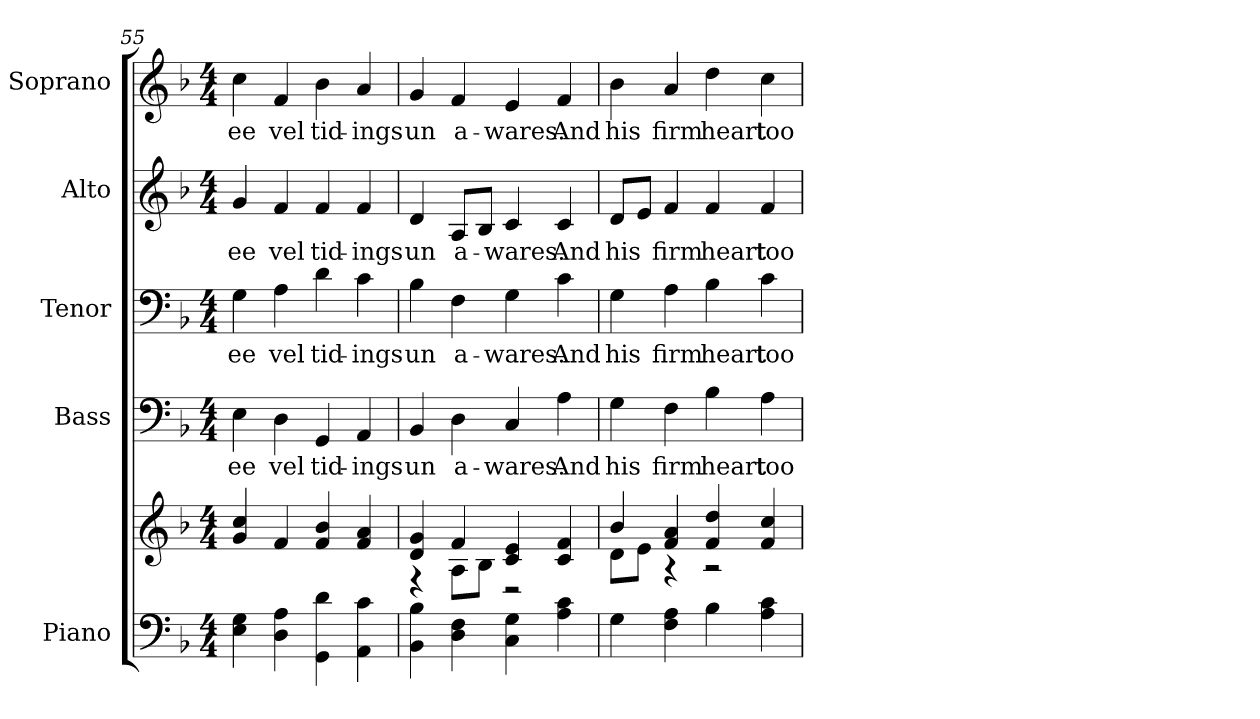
**kern	**kern	**kern	**text	**kern	**text	**kern	**text	**kern	**text
*part5	*part5	*part4	*part4	*part3	*part3	*part2	*part2	*part1	*part1
*staff6	*staff5	*staff4	*staff4	*staff3	*staff3	*staff2	*staff2	*staff1	*staff1
*I"Piano	*	*I"Bass	*	*I"Tenor	*	*I"Alto	*	*I"Soprano	*
*I'Pno.	*	*I'B.	*	*I'T.	*	*I'A.	*	*I'S.	*
!!LO:PB:g=z
*clefF4	*clefG2	*clefF4	*	*clefF4	*	*clefG2	*	*clefG2	*
*k[b-]	*k[b-]	*k[b-]	*	*k[b-]	*	*k[b-]	*	*k[b-]	*
*F:	*F:	*F:	*	*F:	*	*F:	*	*F:	*
*M4/4	*M4/4	*M4/4	*	*M4/4	*	*M4/4	*	*M4/4	*
=55	=55	=55	=55	=55	=55	=55	=55	=55	=55
!	!	!	!LO:LY:b:color=#000000	!	!	!	!	!	!
!	!	!	!	!	!LO:LY:b:color=#000000	!	!	!	!
!	!	!	!	!	!	!	!LO:LY:b:color=#000000	!	!
!	!	!	!	!	!	!	!	!	!LO:LY:b:color=#000000
4Ei\ 4Gi	4gi/ 4cci	4Ei\	ee	4Gi\	ee	4gi/	ee	4cci\	ee
!	!	!	!LO:LY:b:color=#000000	!	!	!	!	!	!
!	!	!	!	!	!LO:LY:b:color=#000000	!	!	!	!
!	!	!	!	!	!	!	!LO:LY:b:color=#000000	!	!
!	!	!	!	!	!	!	!	!	!LO:LY:b:color=#000000
4Di\ 4Ai	4fi/	4Di\	vel	4Ai\	vel	4fi/	vel	4fi/	vel
!	!	!	!LO:LY:b:color=#000000	!	!	!	!	!	!
!	!	!	!	!	!LO:LY:b:color=#000000	!	!	!	!
!	!	!	!	!	!	!	!LO:LY:b:color=#000000	!	!
!	!	!	!	!	!	!	!	!	!LO:LY:b:color=#000000
4GGi\ 4di	4fi/ 4b-i	4GGi/	tid-	4di\	tid-	4fi/	tid-	4b-i\	tid-
!	!	!	!LO:LY:b:color=#000000	!	!	!	!	!	!
!	!	!	!	!	!LO:LY:b:color=#000000	!	!	!	!
!	!	!	!	!	!	!	!LO:LY:b:color=#000000	!	!
!	!	!	!	!	!	!	!	!	!LO:LY:b:color=#000000
4AAi\ 4ci	4fi/ 4ai	4AAi/	-ings	4ci\	-ings	4fi/	-ings	4ai/	-ings
=56	=56	=56	=56	=56	=56	=56	=56	=56	=56
*	*^	*	*	*	*	*	*	*	*
!	!	!	!	!LO:LY:b:color=#000000	!	!	!	!	!	!
!	!	!	!	!	!	!LO:LY:b:color=#000000	!	!	!	!
!	!	!	!	!	!	!	!	!LO:LY:b:color=#000000	!	!
!	!	!	!	!	!	!	!	!	!	!LO:LY:b:color=#000000
4BB-i\ 4B-i	4di/ 4gi	4r	4BB-i/	un	4B-i\	un	4di/	un	4gi/	un
!	!	!	!	!LO:LY:b:color=#000000	!	!	!	!	!	!
!	!	!	!	!	!	!LO:LY:b:color=#000000	!	!	!	!
!	!	!	!	!	!	!	!	!LO:LY:b:color=#000000	!	!
!	!	!	!	!	!	!	!	!	!	!LO:LY:b:color=#000000
4Di\ 4Fi	4fi/	8Ai\L	4Di\	a-	4Fi\	a-	8Ai/L	a-	4fi/	a-
.	.	8B-i\J	.	.	.	.	8B-i/J	.	.	.
!	!	!	!	!LO:LY:b:color=#000000	!	!	!	!	!	!
!	!	!	!	!	!	!LO:LY:b:color=#000000	!	!	!	!
!	!	!	!	!	!	!	!	!LO:LY:b:color=#000000	!	!
!	!	!	!	!	!	!	!	!	!	!LO:LY:b:color=#000000
4Ci\ 4Gi	4ci/ 4ei	2r	4Ci/	-wares.	4Gi\	-wares.	4ci/	-wares.	4ei/	-wares.
!	!	!	!	!LO:LY:b:color=#000000	!	!	!	!	!	!
!	!	!	!	!	!	!LO:LY:b:color=#000000	!	!	!	!
!	!	!	!	!	!	!	!	!LO:LY:b:color=#000000	!	!
!	!	!	!	!	!	!	!	!	!	!LO:LY:b:color=#000000
4Ai\ 4ci	4ci/ 4fi	.	4Ai\	And	4ci\	And	4ci/	And	4fi/	And
!!LO:LB:g=z
=57	=57	=57	=57	=57	=57	=57	=57	=57	=57	=57
!	!	!	!	!LO:LY:b:color=#000000	!	!	!	!	!	!
!	!	!	!	!	!	!LO:LY:b:color=#000000	!	!	!	!
!	!	!	!	!	!	!	!	!LO:LY:b:color=#000000	!	!
!	!	!	!	!	!	!	!	!	!	!LO:LY:b:color=#000000
4Gi\	4b-i/	8di\L	4Gi\	his	4Gi\	his	8di/L	his	4b-i\	his
.	.	8ei\J	.	.	.	.	8ei/J	.	.	.
!	!	!	!	!LO:LY:b:color=#000000	!	!	!	!	!	!
!	!	!	!	!	!	!LO:LY:b:color=#000000	!	!	!	!
!	!	!	!	!	!	!	!	!LO:LY:b:color=#000000	!	!
!	!	!	!	!	!	!	!	!	!	!LO:LY:b:color=#000000
4Fi\ 4Ai	4fi/ 4ai	4r	4Fi\	firm	4Ai\	firm	4fi/	firm	4ai/	firm
!	!	!	!	!LO:LY:b:color=#000000	!	!	!	!	!	!
!	!	!	!	!	!	!LO:LY:b:color=#000000	!	!	!	!
!	!	!	!	!	!	!	!	!LO:LY:b:color=#000000	!	!
!	!	!	!	!	!	!	!	!	!	!LO:LY:b:color=#000000
4B-i\	4fi/ 4ddi	2r	4B-i\	heart	4B-i\	heart	4fi/	heart	4ddi\	heart
!	!	!	!	!LO:LY:b:color=#000000	!	!	!	!	!	!
!	!	!	!	!	!	!LO:LY:b:color=#000000	!	!	!	!
!	!	!	!	!	!	!	!	!LO:LY:b:color=#000000	!	!
!	!	!	!	!	!	!	!	!	!	!LO:LY:b:color=#000000
4Ai\ 4ci	4fi/ 4cci	.	4Ai\	too	4ci\	too	4fi/	too	4cci\	too
*	*v	*v	*	*	*	*	*	*	*	*
=	=	=	=	=	=	=	=	=	=
*-	*-	*-	*-	*-	*-	*-	*-	*-	*-
